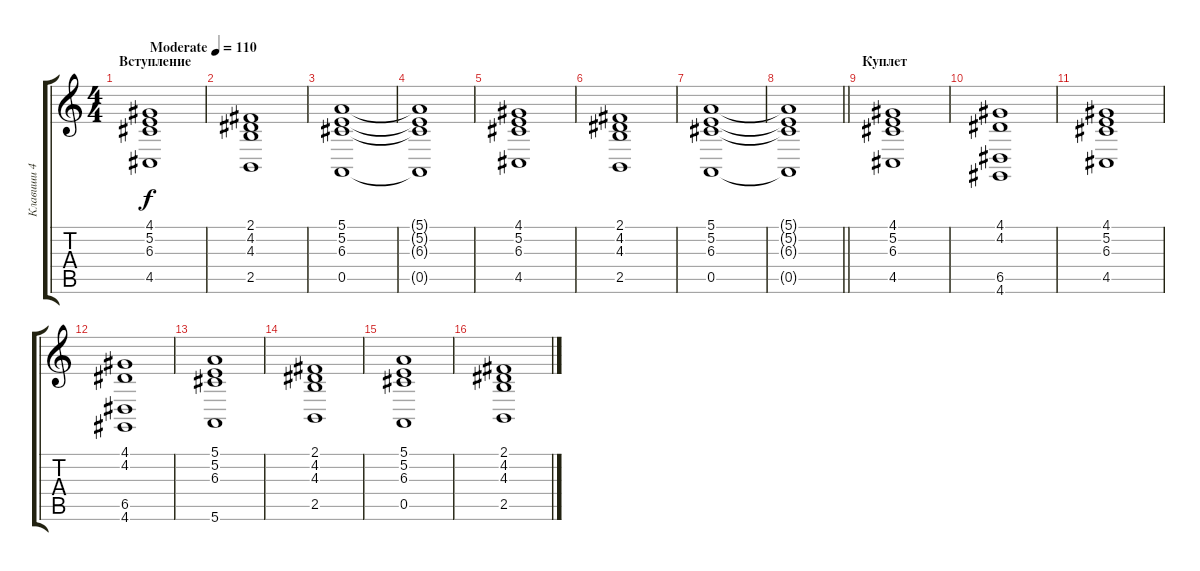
\track ("Клавиши 4" "Клавиши 4") {instrument pad2warm}
\staff {score tabs}
\tuning (E4 B3 G3 D3 A2 E2) {hide}
\ts (4 4)
\section ("" "Вступление")
\tempo (110 "Moderate")
\clef g2
\ks c
(4.1 5.2 6.3 4.5).1{dy f instrument pad2warm} |
(2.1 4.2 4.3 2.5).1 |
(5.1 5.2 6.3 0.5).1 |
(5.1{t} 5.2{t} 6.3{t} 0.5{t}).1 |
(4.1 5.2 6.3 4.5).1 |
(2.1 4.2 4.3 2.5).1 |
(5.1 5.2 6.3 0.5).1 |
\barLineRight lightlight
(5.1{t} 5.2{t} 6.3{t} 0.5{t}).1 |
\section ("" "Куплет")
(4.1 5.2 6.3 4.5).1 |
(4.1 4.2 6.5 4.6).1 |
(4.1 5.2 6.3 4.5).1 |
(4.1 4.2 6.5 4.6).1 |
(5.1 5.2 6.3 5.6).1 |
(2.1 4.2 4.3 2.5).1 |
(5.1 5.2 6.3 0.5).1 |
(2.1 4.2 4.3 2.5).1
